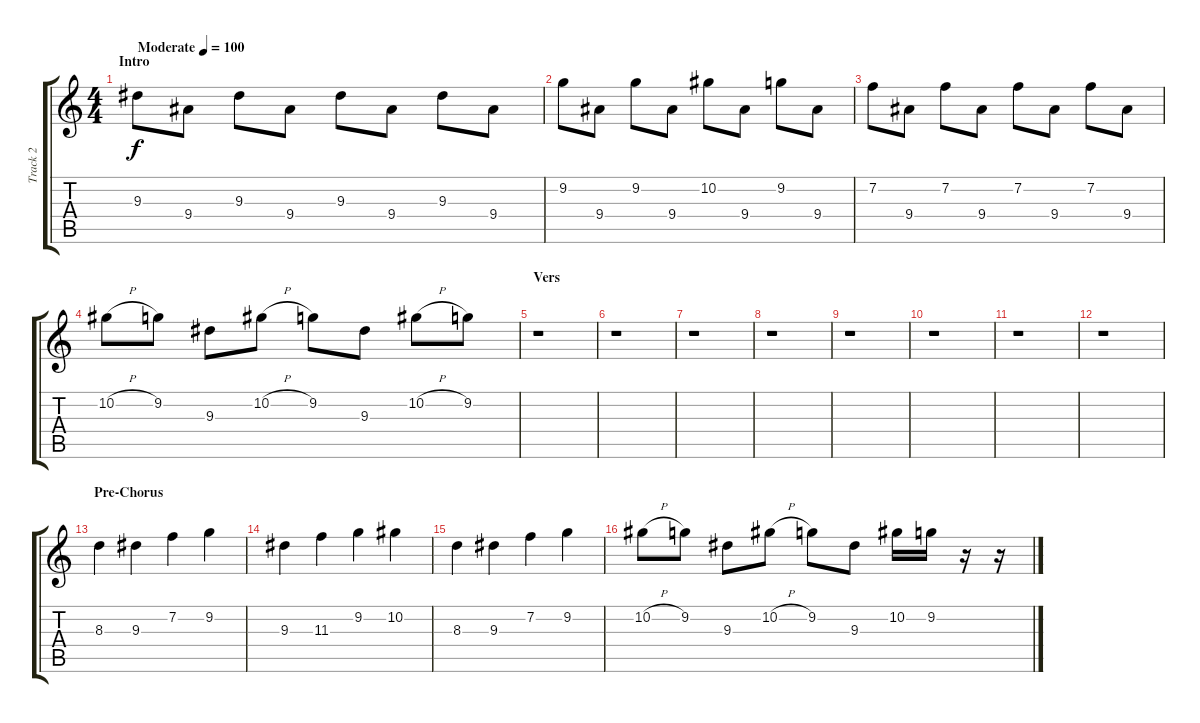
\track ("Track 2" "Track 2") {instrument acousticguitarsteel}
\staff {score tabs}
\tuning (Eb4 Bb3 Gb3 Db3 Ab2 Eb2) {hide}
\ts (4 4)
\section ("" "Intro")
\tempo (100 "Moderate")
\clef g2
\ks c
9.3.8{dy f instrument acousticguitarsteel} 9.4.8 9.3.8 9.4.8 9.3.8 9.4.8 9.3.8 9.4.8 |
9.2.8 9.4.8 9.2.8 9.4.8 10.2.8 9.4.8 9.2.8 9.4.8 |
7.2.8 9.4.8 7.2.8 9.4.8 7.2.8 9.4.8 7.2.8 9.4.8 |
10.2{h}.8 9.2.8 9.3.8 10.2{h}.8 9.2.8 9.3.8 10.2{h}.8 9.2.8 |
\section ("" "Vers")
r.1 |
r.1 |
r.1 |
r.1 |
r.1 |
r.1 |
r.1 |
r.1 |
\section ("" "Pre-Chorus")
8.3.4 9.3.4 7.2.4 9.2.4 |
9.3.4 11.3.4 9.2.4 10.2.4 |
8.3.4 9.3.4 7.2.4 9.2.4 |
10.2{h}.8 9.2.8 9.3.8 10.2{h}.8 9.2.8 9.3.8 10.2.16 9.2.16 r.16 r.16
